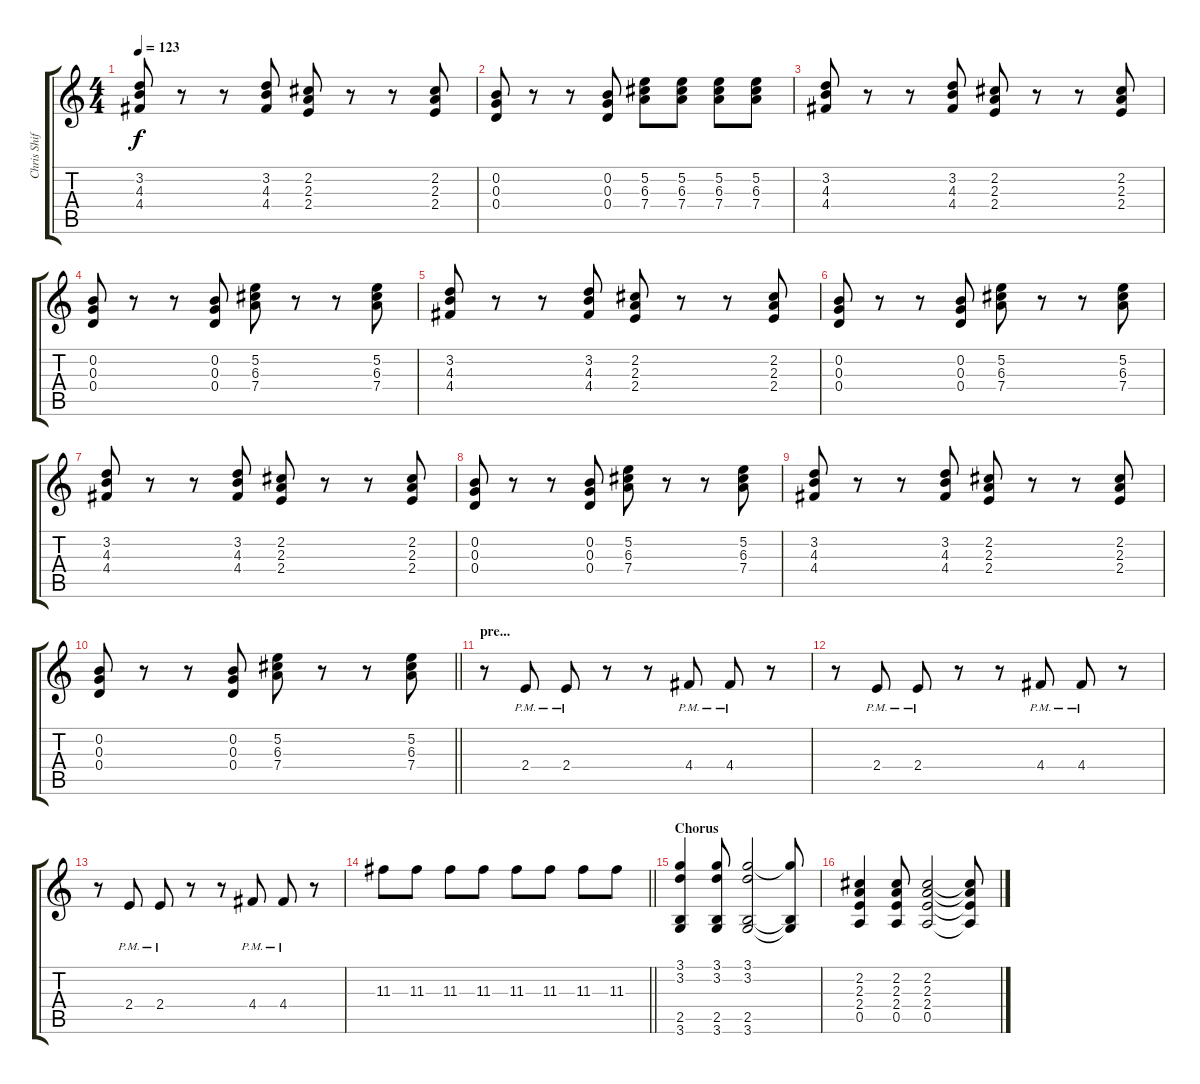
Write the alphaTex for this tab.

\track ("Chris Shiflett (Lead guitar)" "Chris Shif") {instrument distortionguitar}
\staff {score tabs}
\tuning (E4 B3 G3 D3 A2 E2) {hide}
\ts (4 4)
\tempo 123
\clef g2
\ks c
(3.2 4.3 4.4).8{dy f} r.8 r.8 (3.2 4.3 4.4).8 (2.2 2.3 2.4).8 r.8 r.8 (2.2 2.3 2.4).8 |
(0.2 0.3 0.4).8 r.8 r.8 (0.2 0.3 0.4).8 (5.2 6.3 7.4).8 (5.2 6.3 7.4).8 (5.2 6.3 7.4).8 (5.2 6.3 7.4).8 |
(3.2 4.3 4.4).8 r.8 r.8 (3.2 4.3 4.4).8 (2.2 2.3 2.4).8 r.8 r.8 (2.2 2.3 2.4).8 |
(0.2 0.3 0.4).8 r.8 r.8 (0.2 0.3 0.4).8 (5.2 6.3 7.4).8 r.8 r.8 (5.2 6.3 7.4).8 |
(3.2 4.3 4.4).8 r.8 r.8 (3.2 4.3 4.4).8 (2.2 2.3 2.4).8 r.8 r.8 (2.2 2.3 2.4).8 |
(0.2 0.3 0.4).8 r.8 r.8 (0.2 0.3 0.4).8 (5.2 6.3 7.4).8 r.8 r.8 (5.2 6.3 7.4).8 |
(3.2 4.3 4.4).8 r.8 r.8 (3.2 4.3 4.4).8 (2.2 2.3 2.4).8 r.8 r.8 (2.2 2.3 2.4).8 |
(0.2 0.3 0.4).8 r.8 r.8 (0.2 0.3 0.4).8 (5.2 6.3 7.4).8 r.8 r.8 (5.2 6.3 7.4).8 |
(3.2 4.3 4.4).8 r.8 r.8 (3.2 4.3 4.4).8 (2.2 2.3 2.4).8 r.8 r.8 (2.2 2.3 2.4).8 |
\barLineRight lightlight
(0.2 0.3 0.4).8 r.8 r.8 (0.2 0.3 0.4).8 (5.2 6.3 7.4).8 r.8 r.8 (5.2 6.3 7.4).8 |
\section ("" "pre...")
r.8{volume 11 balance 8} 2.4{pm}.8 2.4{pm}.8 r.8 r.8 4.4{pm}.8 4.4{pm}.8 r.8 |
r.8 2.4{pm}.8 2.4{pm}.8 r.8 r.8 4.4{pm}.8 4.4{pm}.8 r.8 |
r.8 2.4{pm}.8 2.4{pm}.8 r.8 r.8 4.4{pm}.8 4.4{pm}.8 r.8 |
\barLineRight lightlight
11.3.8{volume 11 balance 16} 11.3.8 11.3.8 11.3.8 11.3.8 11.3.8 11.3.8 11.3.8 |
\section ("" "Chorus")
(3.1 3.2 2.5 3.6).4{volume 10 balance 16} (3.1 3.2 2.5 3.6).8 (3.1 3.2 2.5 3.6).2 (3.1{t} 2.5{t} 3.6{t}).8 |
(2.2 2.3 2.4 0.5).4 (2.2 2.3 2.4 0.5).8 (2.2 2.3 2.4 0.5).2 (2.2{t} 2.3{t} 2.4{t} 0.5{t}).8
